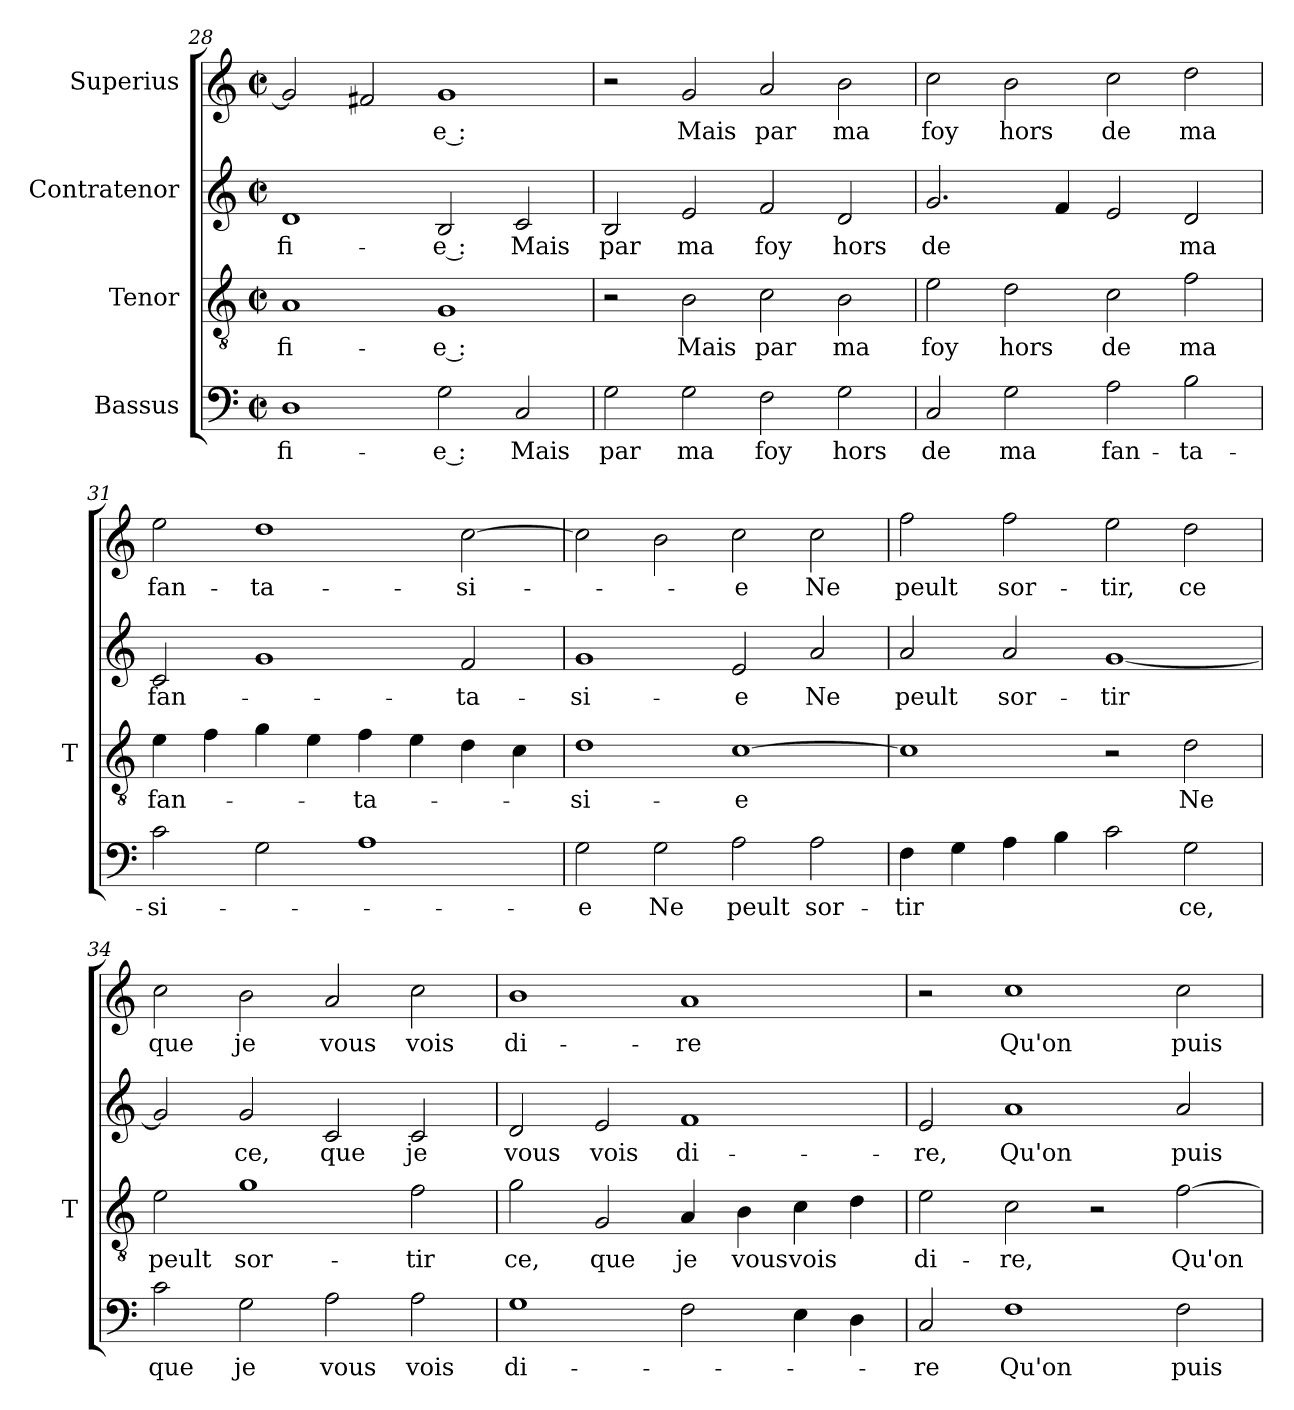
**kern	**text	**kern	**text	**kern	**text	**kern	**text
*part4	*part4	*part3	*part3	*part2	*part2	*part1	*part1
*staff4	*staff4	*staff3	*staff3	*staff2	*staff2	*staff1	*staff1
*I"Bassus	*	*I"Tenor	*	*I"Contratenor	*	*I"Superius	*
*	*	*I'T	*	*	*	*	*
*clefF4	*	*clefGv2	*	*clefG2	*	*clefG2	*
*k[]	*	*k[]	*	*k[]	*	*k[]	*
*C:	*	*C:	*	*C:	*	*C:	*
*M2/2	*	*M2/2	*	*M2/2	*	*M2/2	*
*met(c|)	*	*met(c|)	*	*met(c|)	*	*met(c|)	*
=28	=28	=28	=28	=28	=28	=28	=28
1D	fi-	1A	fi-	1d	fi-	2g]	.
.	.	.	.	.	.	2f#X	.
2G	-e :	1G	-e :	2B	-e :	1g	-e :
2C	-Mais	.	.	2c	-Mais	.	.
=29	=29	=29	=29	=29	=29	=29	=29
2G	-par	2r	.	2B	-par	2r	.
2G	-ma	2B	-Mais	2e	-ma	2g	-Mais
2F	-foy	2c	-par	2f	-foy	2a	-par
2G	-hors	2B	-ma	2d	-hors	2b	-ma
!!LO:PB:g=z
=30	=30	=30	=30	=30	=30	=30	=30
2C	-de	2e	-foy	2.g	-de	2cc	-foy
2G	-ma	2d	-hors	.	.	2b	-hors
.	.	.	.	4f	.	.	.
2A	fan-	2c	-de	2e	.	2cc	-de
2B	ta-	2f	-ma	2d	-ma	2dd	-ma
=31	=31	=31	=31	=31	=31	=31	=31
2c	si-	4e	fan-	2c	fan-	2ee	fan-
.	.	4f	.	.	.	.	.
2G	.	4g	.	1g	.	1dd	ta-
.	.	4e	.	.	.	.	.
1A	.	4f	ta-	.	.	.	.
.	.	4e	.	.	.	.	.
.	.	4d	.	2f	ta-	[2cc	si-
.	.	4c	.	.	.	.	.
=32	=32	=32	=32	=32	=32	=32	=32
2G	-e	1d	si-	1g	si-	2cc]	.
2G	-Ne	.	.	.	.	2b	.
2A	-peult	[1c	-e	2e	-e	2cc	-e
2A	sor-	.	.	2a	-Ne	2cc	-Ne
=33	=33	=33	=33	=33	=33	=33	=33
4F	-tir	1c]	.	2a	-peult	2ff	-peult
4G	.	.	.	.	.	.	.
4A	.	.	.	2a	sor-	2ff	sor-
4B	.	.	.	.	.	.	.
2c	.	2r	.	[1g	-tir	2ee	-tir,
2G	-ce,	2d	-Ne	.	.	2dd	-ce
=34	=34	=34	=34	=34	=34	=34	=34
2c	-que	2e	-peult	2g]	.	2cc	-que
2G	-je	1g	sor-	2g	-ce,	2b	-je
2A	-vous	.	.	2c	-que	2a	-vous
2A	-vois	2f	-tir	2c	-je	2cc	-vois
=35	=35	=35	=35	=35	=35	=35	=35
1G	di-	2g	-ce,	2d	-vous	1b	di-
.	.	2G	-que	2e	-vois	.	.
2F	.	4A	-je	1f	di-	1a	-re
.	.	4B	-vous	.	.	.	.
4E	.	4c	-vois	.	.	.	.
4D	.	4d	.	.	.	.	.
=36	=36	=36	=36	=36	=36	=36	=36
2C	-re	2e	di-	2e	-re,	2r	.
1F	-Qu'on	2c	-re,	1a	-Qu'on	1cc	-Qu'on
.	.	2r	.	.	.	.	.
2F	puis-	[2f	Qu'on-	2a	puis-	2cc	puis-
=	=	=	=	=	=	=	=
*-	*-	*-	*-	*-	*-	*-	*-
